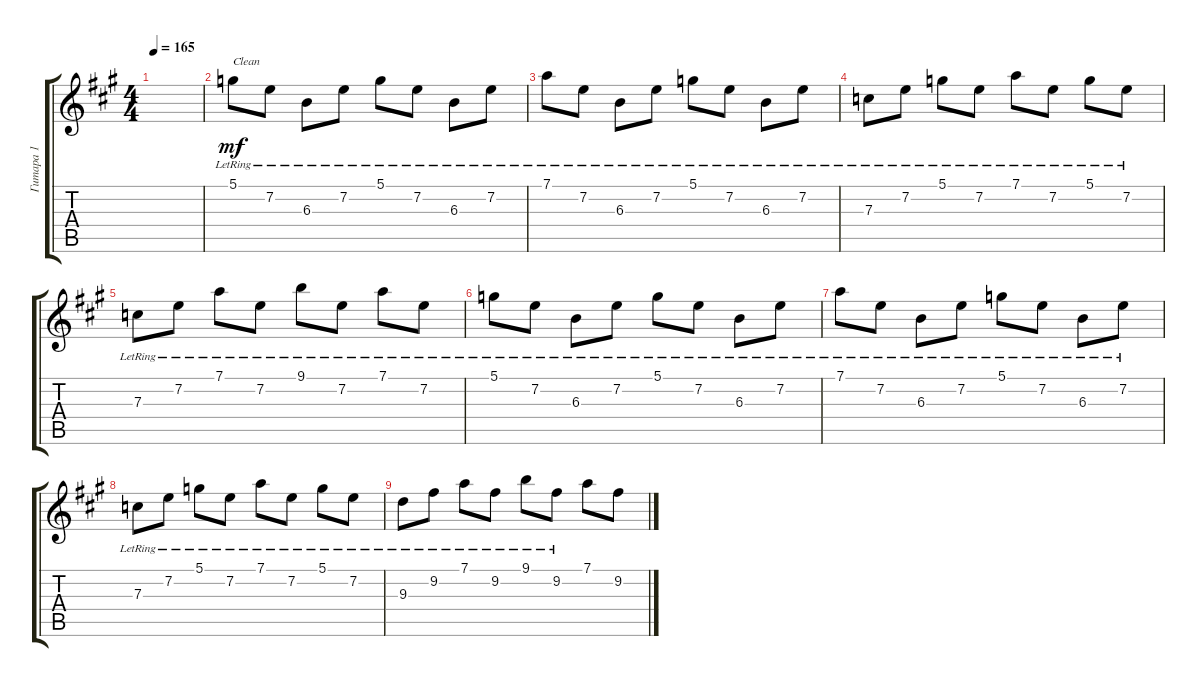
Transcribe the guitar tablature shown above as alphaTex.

\track ("Гитара 1" "Гитара 1") {instrument distortionguitar}
\staff {score tabs}
\tuning (D4 A3 F3 C3 G2 D2) {hide}
\ts (4 4)
\tempo 165
\clef g2
\ks f#minor
|
5.1{lr}.8{txt "Clean" dy mf volume 8 instrument electricguitarclean} 7.2{lr}.8 6.3{lr}.8 7.2{lr}.8 5.1{lr}.8 7.2{lr}.8 6.3{lr}.8 7.2{lr}.8 |
7.1{lr}.8 7.2{lr}.8 6.3{lr}.8 7.2{lr}.8 5.1{lr}.8 7.2{lr}.8 6.3{lr}.8 7.2{lr}.8 |
7.3{lr}.8 7.2{lr}.8 5.1{lr}.8 7.2{lr}.8 7.1{lr}.8 7.2{lr}.8 5.1{lr}.8 7.2{lr}.8 |
7.3{lr}.8 7.2{lr}.8 7.1{lr}.8 7.2{lr}.8 9.1{lr}.8 7.2{lr}.8 7.1{lr}.8 7.2{lr}.8 |
5.1{lr}.8 7.2{lr}.8 6.3{lr}.8 7.2{lr}.8 5.1{lr}.8 7.2{lr}.8 6.3{lr}.8 7.2{lr}.8 |
7.1{lr}.8 7.2{lr}.8 6.3{lr}.8 7.2{lr}.8 5.1{lr}.8 7.2{lr}.8 6.3{lr}.8 7.2{lr}.8 |
7.3{lr}.8 7.2{lr}.8 5.1{lr}.8 7.2{lr}.8 7.1{lr}.8 7.2{lr}.8 5.1{lr}.8 7.2{lr}.8 |
9.3{lr}.8 9.2{lr}.8 7.1{lr}.8 9.2{lr}.8 9.1{lr}.8 9.2{lr}.8 7.1.8 9.2.8
